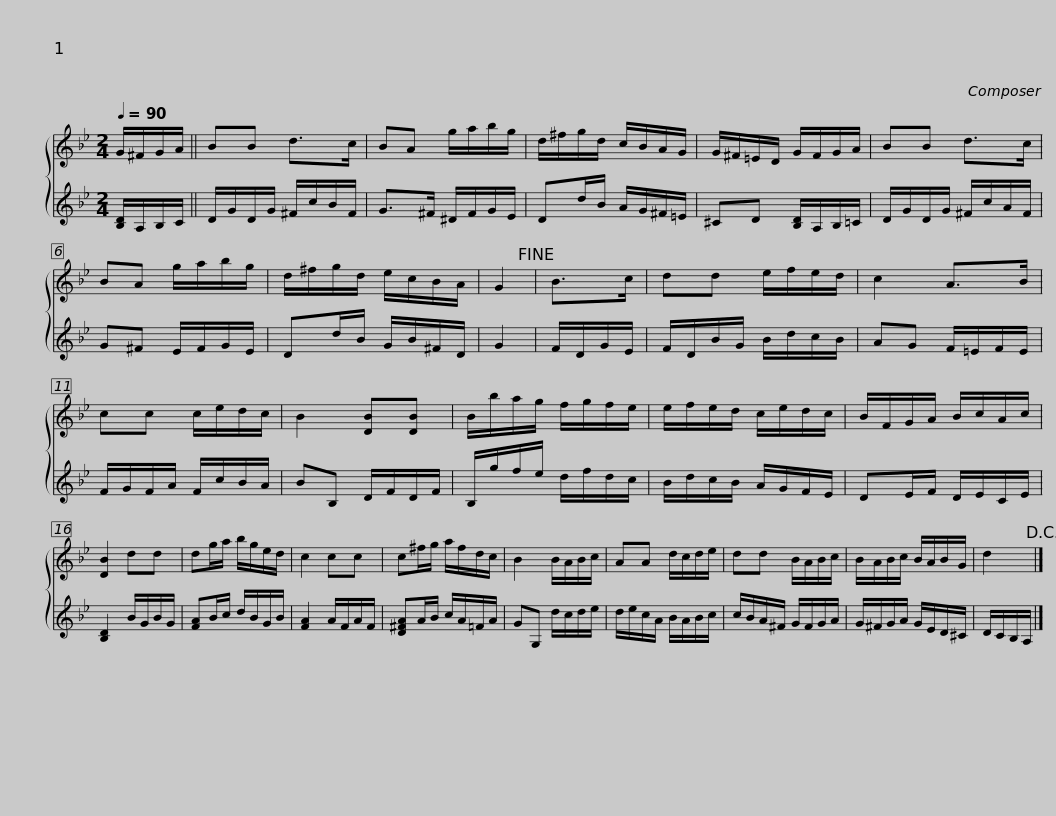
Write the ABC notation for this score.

X:1
%%score { 1 2 }
L:1/8
Q:1/4=90
M:2/4
I:linebreak $
K:Bb
V:1 treble
V:2 treble
V:1
 G/^F/G/A/ || BB d>c | BA g/a/b/g/ | d/^f/g/d/ c/B/A/G/ | G/^F/=E/D/ G/F/G/A/ |$ %5
 BB d>c | BA g/a/b/g/ | d/^f/g/d/ e/c/B/A/ | G2!fine! | B>c |$ %10
 dd e/f/e/d/ | c2 A>B | cc c/e/d/c/ | B2 [DB][DB] |$ B/b/a/g/ f/g/f/e/ | %15
 e/f/e/d/ c/e/d/c/ | B/F/G/A/ B/c/A/c/ | [DB]2 dd |$ dg/a/ b/g/e/d/ | c2 cc | %20
 c^f/g/ a/f/d/c/ | B2 B/A/B/c/ |$ AA d/c/d/e/ | dd B/A/B/c/ | B/A/B/c/ B/A/B/G/ | %25
 d2!D.C.! |] %26
V:2
 [B,D]/A,/B,/C/ || D/G/D/G/ ^F/c/B/F/ | G>^F ^D/F/G/E/ | Dd/B/ A/G/^F/=E/ | ^CD [B,D]/A,/B,/=C/ |$ %5
 D/G/D/G/ ^F/c/A/F/ | G^F E/F/G/E/ | Dd/B/ G/B/^F/D/ | G2 | F/D/G/E/ |$ %10
 F/D/B/G/ B/d/c/B/ | AG F/=E/F/E/ | F/G/F/A/ F/c/B/A/ | BB, D/F/D/F/ |$ B,/g/f/e/ d/f/d/c/ | %15
 B/d/c/B/ A/G/F/E/ | DE/F/ D/E/C/E/ | [B,D]2 B/G/B/G/ |$ [FA]B/c/ d/B/G/B/ | [FA]2 A/F/A/F/ | %20
 [D^FA]A/B/ c/A/=F/A/ | GG, d/c/d/e/ |$ d/e/c/A/ B/A/B/c/ | c/B/A/^F/ G/F/G/A/ | G/^F/G/A/ G/E/D/^C/ | %25
 D/C/B,/A,/ |] %26
